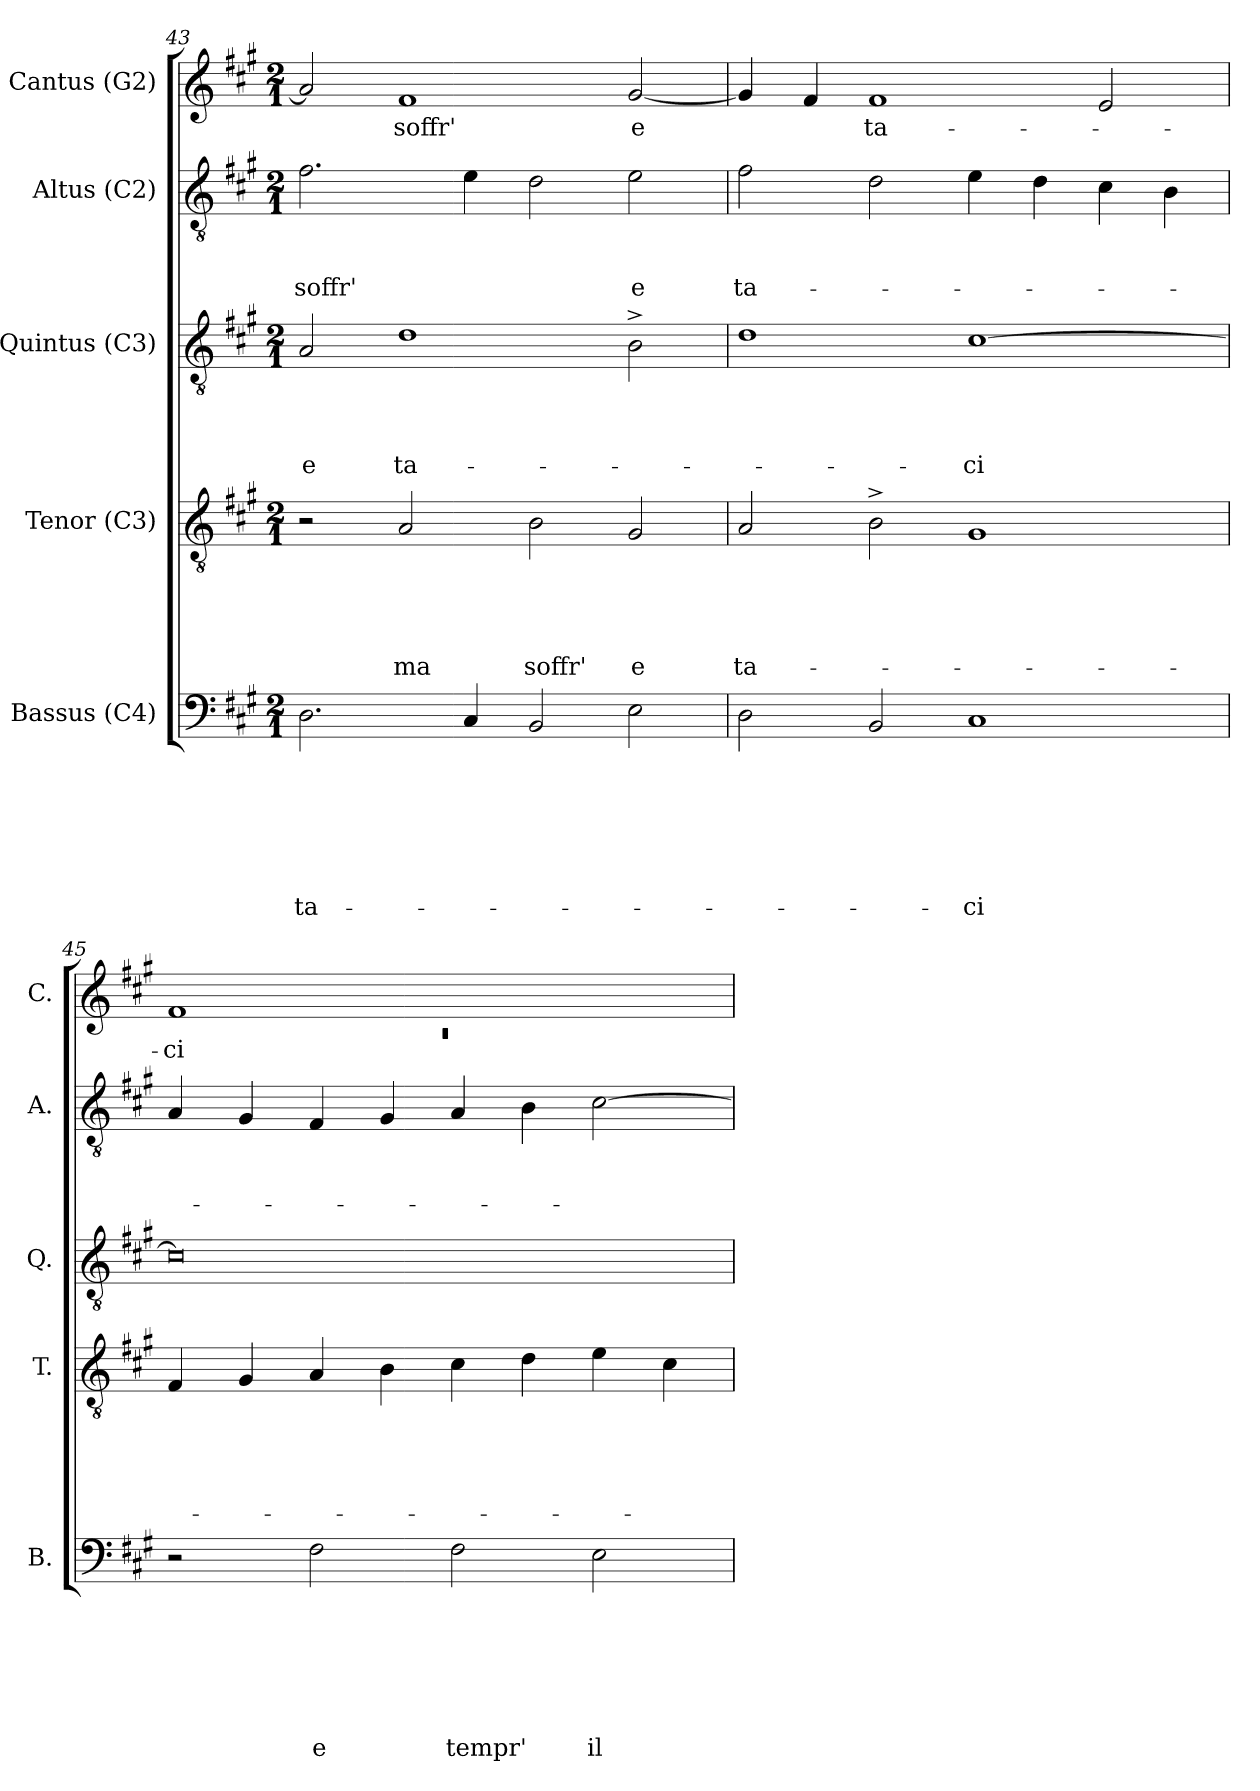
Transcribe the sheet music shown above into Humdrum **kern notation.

**kern	**text	**text	**text	**text	**text	**text	**text	**kern	**text	**text	**text	**text	**text	**kern	**text	**text	**text	**text	**kern	**text	**text	**text	**kern	**text
*part5	*part5	*part5	*part5	*part5	*part5	*part5	*part5	*part4	*part4	*part4	*part4	*part4	*part4	*part3	*part3	*part3	*part3	*part3	*part2	*part2	*part2	*part2	*part1	*part1
*staff5	*staff5	*staff5	*staff5	*staff5	*staff5	*staff5	*staff5	*staff4	*staff4	*staff4	*staff4	*staff4	*staff4	*staff3	*staff3	*staff3	*staff3	*staff3	*staff2	*staff2	*staff2	*staff2	*staff1	*staff1
*I"Bassus (C4)	*	*	*	*	*	*	*	*I"Tenor (C3)	*	*	*	*	*	*I"Quintus (C3)	*	*	*	*	*I"Altus (C2)	*	*	*	*I"Cantus (G2)	*
*I'B.	*	*	*	*	*	*	*	*I'T.	*	*	*	*	*	*I'Q.	*	*	*	*	*I'A.	*	*	*	*I'C.	*
*clefF4	*	*	*	*	*	*	*	*clefGv2	*	*	*	*	*	*clefGv2	*	*	*	*	*clefGv2	*	*	*	*clefG2	*
*k[f#c#g#]	*	*	*	*	*	*	*	*k[f#c#g#]	*	*	*	*	*	*k[f#c#g#]	*	*	*	*	*k[f#c#g#]	*	*	*	*k[f#c#g#]	*
*A:	*	*	*	*	*	*	*	*A:	*	*	*	*	*	*A:	*	*	*	*	*A:	*	*	*	*A:	*
*M2/1	*	*	*	*	*	*	*	*M2/1	*	*	*	*	*	*M2/1	*	*	*	*	*M2/1	*	*	*	*M2/1	*
=43	=43	=43	=43	=43	=43	=43	=43	=43	=43	=43	=43	=43	=43	=43	=43	=43	=43	=43	=43	=43	=43	=43	=43	=43
!	!	!	!	!	!	!	!LO:LY:b	!	!	!	!	!	!	!	!	!	!	!LO:LY:b	!	!	!	!LO:LY:b	!	!
2.D\	.	.	.	.	.	.	ta-	2r	.	.	.	.	.	2A/	.	.	.	e	2.f#\	.	.	soffr'	2a/]	.
!	!	!	!	!	!	!	!	!	!	!	!	!	!LO:LY:b	!	!	!	!	!LO:LY:b	!	!	!	!	!	!LO:LY:b
.	.	.	.	.	.	.	.	2A/	.	.	.	.	ma	1d	.	.	.	ta-	.	.	.	.	1f#	soffr'
4C#/	.	.	.	.	.	.	.	.	.	.	.	.	.	.	.	.	.	.	4e\	.	.	.	.	.
!	!	!	!	!	!	!	!	!	!	!	!	!	!LO:LY:b	!	!	!	!	!	!	!	!	!	!	!
2BB/	.	.	.	.	.	.	.	2B\	.	.	.	.	soffr'	.	.	.	.	.	2d\	.	.	.	.	.
!	!	!	!	!	!	!	!	!	!	!	!	!	!LO:LY:b	!	!	!	!	!	!	!	!	!LO:LY:b	!	!LO:LY:b:rj
2E\	.	.	.	.	.	.	.	2G#/	.	.	.	.	e	2B^>\	.	.	.	.	2e\	.	.	e	[<2g#/	e
=44	=44	=44	=44	=44	=44	=44	=44	=44	=44	=44	=44	=44	=44	=44	=44	=44	=44	=44	=44	=44	=44	=44	=44	=44
!	!	!	!	!	!	!	!	!	!	!	!	!	!LO:LY:b	!	!	!	!	!	!	!	!	!LO:LY:b	!	!
2D\	.	.	.	.	.	.	.	2A/	.	.	.	.	ta-	1d	.	.	.	.	2f#\	.	.	ta-	4g#/]	.
.	.	.	.	.	.	.	.	.	.	.	.	.	.	.	.	.	.	.	.	.	.	.	4f#/	.
!	!	!	!	!	!	!	!	!	!	!	!	!	!	!	!	!	!	!	!	!	!	!	!	!LO:LY:b
2BB/	.	.	.	.	.	.	.	2B^>\	.	.	.	.	.	.	.	.	.	.	2d\	.	.	.	1f#	ta-
!	!	!	!	!	!	!	!LO:LY:b	!	!	!	!	!	!	!	!	!	!	!LO:LY:b	!	!	!	!	!	!
1C#	.	.	.	.	.	.	-ci	1G#	.	.	.	.	.	[<1c#	.	.	.	-ci	4e\	.	.	.	.	.
.	.	.	.	.	.	.	.	.	.	.	.	.	.	.	.	.	.	.	4d\	.	.	.	.	.
.	.	.	.	.	.	.	.	.	.	.	.	.	.	.	.	.	.	.	4c#\	.	.	.	2e/	.
.	.	.	.	.	.	.	.	.	.	.	.	.	.	.	.	.	.	.	4B\	.	.	.	.	.
!!LO:LB:g=z
=45	=45	=45	=45	=45	=45	=45	=45	=45	=45	=45	=45	=45	=45	=45	=45	=45	=45	=45	=45	=45	=45	=45	=45	=45
*	*	*	*	*	*	*	*	*	*	*	*	*	*	*	*	*	*	*	*	*	*	*	*^	*
!	!	!	!	!	!	!	!	!	!	!	!	!	!	!	!	!	!	!	!	!	!	!	!	!LO:N:vis=1	!LO:LY:b:rj
2r	.	.	.	.	.	.	.	4F#/	.	.	.	.	.	0c#]	.	.	.	.	4A/	.	.	.	1f#	0rc	-ci
.	.	.	.	.	.	.	.	4G#/	.	.	.	.	.	.	.	.	.	.	4G#/	.	.	.	.	.	.
!	!	!	!	!	!	!	!LO:LY:b	!	!	!	!	!	!	!	!	!	!	!	!	!	!	!	!	!	!
2F#\	.	.	.	.	.	.	e	4A/	.	.	.	.	.	.	.	.	.	.	4F#/	.	.	.	.	.	.
.	.	.	.	.	.	.	.	4B\	.	.	.	.	.	.	.	.	.	.	4G#/	.	.	.	.	.	.
!	!	!	!	!	!	!	!LO:LY:b	!	!	!	!	!	!	!	!	!	!	!	!	!	!	!	!	!	!
2F#\	.	.	.	.	.	.	tempr'	4c#\	.	.	.	.	.	.	.	.	.	.	4A/	.	.	.	1ryy	.	.
.	.	.	.	.	.	.	.	4d\	.	.	.	.	.	.	.	.	.	.	4B\	.	.	.	.	.	.
!	!	!	!	!	!	!	!LO:LY:b	!	!	!	!	!	!	!	!	!	!	!	!	!	!	!	!	!	!
2E\	.	.	.	.	.	.	il	4e\	.	.	.	.	.	.	.	.	.	.	[>2c#\	.	.	.	.	.	.
.	.	.	.	.	.	.	.	4c#\	.	.	.	.	.	.	.	.	.	.	.	.	.	.	.	.	.
*	*	*	*	*	*	*	*	*	*	*	*	*	*	*	*	*	*	*	*	*	*	*	*v	*v	*
=	=	=	=	=	=	=	=	=	=	=	=	=	=	=	=	=	=	=	=	=	=	=	=	=
*-	*-	*-	*-	*-	*-	*-	*-	*-	*-	*-	*-	*-	*-	*-	*-	*-	*-	*-	*-	*-	*-	*-	*-	*-
